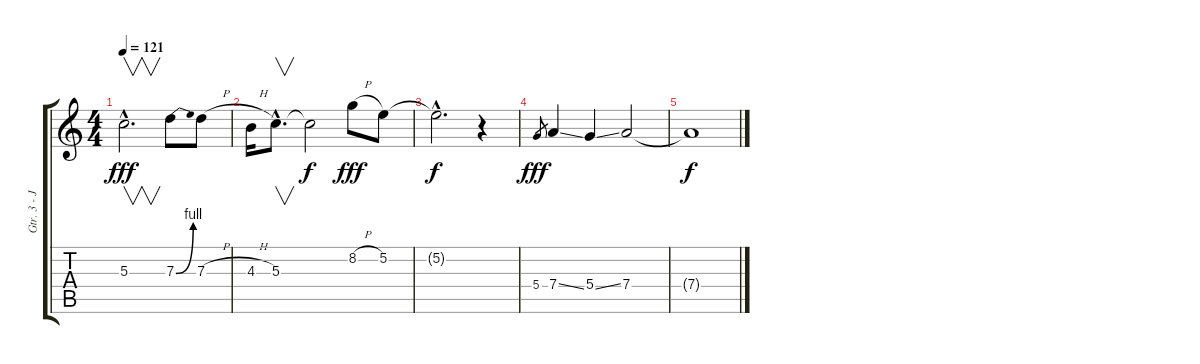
\track ("Gtr. 3 - John" "Gtr. 3 - J") {instrument overdrivenguitar}
\staff {score tabs}
\tuning (E4 B3 G3 D3 A2 E2) {hide}
\ts (4 4)
\tempo 121
\clef g2
\ks c
5.3{hac}.2{v d dy fff} 7.3{be (bend 0 0 60 4)}.8 7.3{h}.8 |
4.3{h}.16 5.3{hac}.8{v d} 5.3{t}.2{dy f} 8.2{h}.8{dy fff} 5.2.8 |
5.2{hac t}.2{d dy f} r.4 |
5.4.8{gr dy fff} 7.4{ss}.4 5.4{ss}.4 7.4.2 |
7.4{t}.1{dy f}
